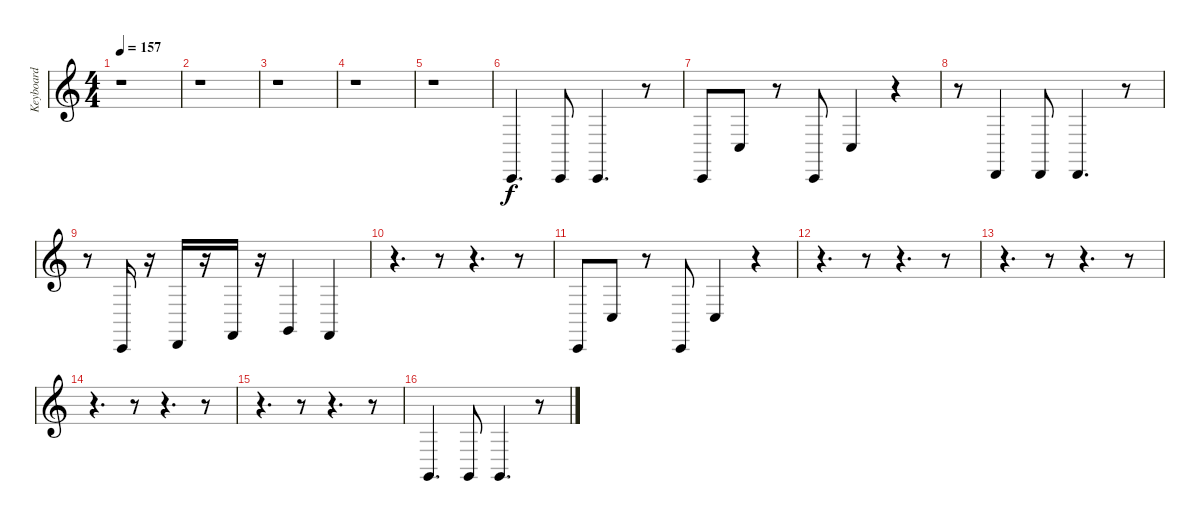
\track ("Keyboard" "Keyboard") {instrument pad3polysynth}
\staff {score}
\tuning (E4 B3 G3 D3 A2 E2 B1) {hide}
\ts (4 4)
\tempo 157
\clef g2
\ks c
r.1{dy f} |
r.1 |
r.1 |
r.1 |
r.1 |
1.7.4{d} 1.7.8 1.7.4{d} r.8 |
1.7.8 3.5.8 r.8 1.7.8 3.5.4 r.4 |
r.8 3.7.4 3.7.8 3.7.4{d} r.8 |
r.8 1.7.16 r.16 3.7.16 r.16 1.6.16 r.16 3.6.4 1.6.4 |
r.4{d} r.8 r.4{d} r.8 |
1.7.8 3.5.8 r.8 1.7.8 3.5.4 r.4 |
r.4{d} r.8 r.4{d} r.8 |
r.4{d} r.8 r.4{d} r.8 |
r.4{d} r.8 r.4{d} r.8 |
r.4{d} r.8 r.4{d} r.8 |
3.6.4{d} 3.6.8 3.6.4{d} r.8
